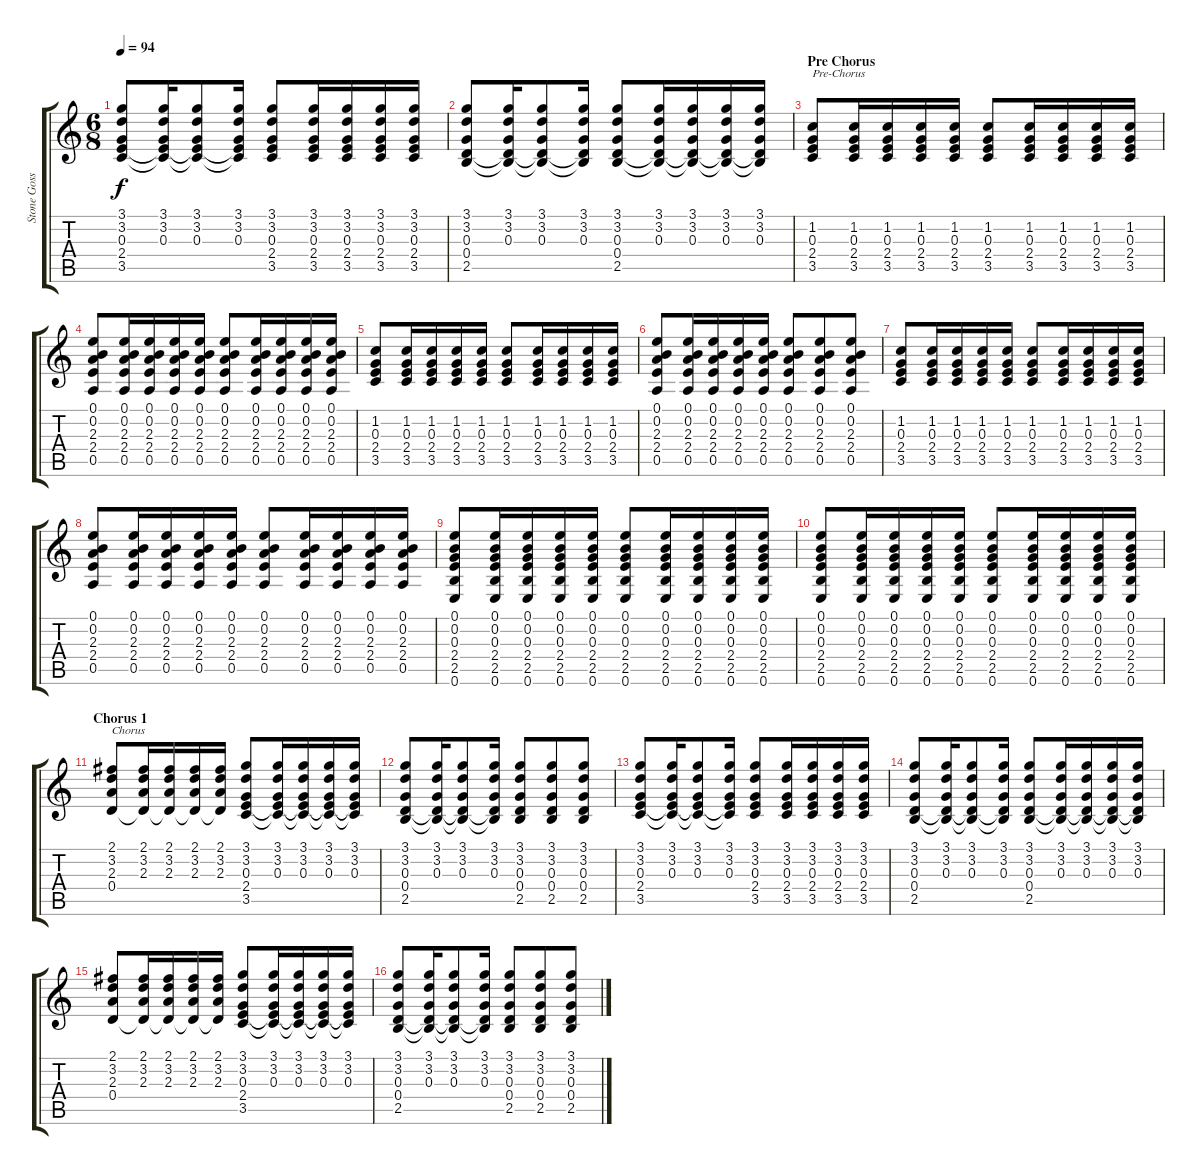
\track ("Stone Gossard" "Stone Goss") {instrument acousticguitarsteel}
\staff {score tabs}
\tuning (E4 B3 G3 D3 A2 E2) {hide}
\ts (6 8)
\tempo 94
\clef g2
\ks c
(3.1 3.2 0.3 2.4 3.5).8{dy f} (3.1 3.2 0.3 2.4{t} 3.5{t}).16 (3.1 3.2 0.3 2.4{t} 3.5{t}).8 (3.1 3.2 0.3 2.4{t} 3.5{t}).16 (3.1 3.2 0.3 2.4 3.5).8 (3.1 3.2 0.3 2.4 3.5).16 (3.1 3.2 0.3 2.4 3.5).16 (3.1 3.2 0.3 2.4 3.5).16 (3.1 3.2 0.3 2.4 3.5).16 |
(3.1 3.2 0.3 0.4 2.5).8 (3.1 3.2 0.3 0.4{t} 2.5{t}).16 (3.1 3.2 0.3 0.4{t} 2.5{t}).8 (3.1 3.2 0.3 0.4{t} 2.5{t}).16 (3.1 3.2 0.3 0.4 2.5).8 (3.1 3.2 0.3 0.4{t} 2.5{t}).16 (3.1 3.2 0.3 0.4{t} 2.5{t}).16 (3.1 3.2 0.3 0.4{t} 2.5{t}).16 (3.1 3.2 0.3 0.4{t} 2.5{t}).16 |
\section ("" "Pre Chorus")
(1.2 0.3 2.4 3.5).8{txt "Pre-Chorus"} (1.2 0.3 2.4 3.5).16 (1.2 0.3 2.4 3.5).16 (1.2 0.3 2.4 3.5).16 (1.2 0.3 2.4 3.5).16 (1.2 0.3 2.4 3.5).8 (1.2 0.3 2.4 3.5).16 (1.2 0.3 2.4 3.5).16 (1.2 0.3 2.4 3.5).16 (1.2 0.3 2.4 3.5).16 |
(0.1 0.2 2.3 2.4 0.5).8 (0.1 0.2 2.3 2.4 0.5).16 (0.1 0.2 2.3 2.4 0.5).16 (0.1 0.2 2.3 2.4 0.5).16 (0.1 0.2 2.3 2.4 0.5).16 (0.1 0.2 2.3 2.4 0.5).8 (0.1 0.2 2.3 2.4 0.5).16 (0.1 0.2 2.3 2.4 0.5).16 (0.1 0.2 2.3 2.4 0.5).16 (0.1 0.2 2.3 2.4 0.5).16 |
(1.2 0.3 2.4 3.5).8 (1.2 0.3 2.4 3.5).16 (1.2 0.3 2.4 3.5).16 (1.2 0.3 2.4 3.5).16 (1.2 0.3 2.4 3.5).16 (1.2 0.3 2.4 3.5).8 (1.2 0.3 2.4 3.5).16 (1.2 0.3 2.4 3.5).16 (1.2 0.3 2.4 3.5).16 (1.2 0.3 2.4 3.5).16 |
(0.1 0.2 2.3 2.4 0.5).8 (0.1 0.2 2.3 2.4 0.5).16 (0.1 0.2 2.3 2.4 0.5).16 (0.1 0.2 2.3 2.4 0.5).16 (0.1 0.2 2.3 2.4 0.5).16 (0.1 0.2 2.3 2.4 0.5).8 (0.1 0.2 2.3 2.4 0.5).8 (0.1 0.2 2.3 2.4 0.5).8 |
(1.2 0.3 2.4 3.5).8 (1.2 0.3 2.4 3.5).16 (1.2 0.3 2.4 3.5).16 (1.2 0.3 2.4 3.5).16 (1.2 0.3 2.4 3.5).16 (1.2 0.3 2.4 3.5).8 (1.2 0.3 2.4 3.5).16 (1.2 0.3 2.4 3.5).16 (1.2 0.3 2.4 3.5).16 (1.2 0.3 2.4 3.5).16 |
(0.1 0.2 2.3 2.4 0.5).8 (0.1 0.2 2.3 2.4 0.5).16 (0.1 0.2 2.3 2.4 0.5).16 (0.1 0.2 2.3 2.4 0.5).16 (0.1 0.2 2.3 2.4 0.5).16 (0.1 0.2 2.3 2.4 0.5).8 (0.1 0.2 2.3 2.4 0.5).16 (0.1 0.2 2.3 2.4 0.5).16 (0.1 0.2 2.3 2.4 0.5).16 (0.1 0.2 2.3 2.4 0.5).16 |
(0.1 0.2 0.3 2.4 2.5 0.6).8 (0.1 0.2 0.3 2.4 2.5 0.6).16 (0.1 0.2 0.3 2.4 2.5 0.6).16 (0.1 0.2 0.3 2.4 2.5 0.6).16 (0.1 0.2 0.3 2.4 2.5 0.6).16 (0.1 0.2 0.3 2.4 2.5 0.6).8 (0.1 0.2 0.3 2.4 2.5 0.6).16 (0.1 0.2 0.3 2.4 2.5 0.6).16 (0.1 0.2 0.3 2.4 2.5 0.6).16 (0.1 0.2 0.3 2.4 2.5 0.6).16 |
(0.1 0.2 0.3 2.4 2.5 0.6).8 (0.1 0.2 0.3 2.4 2.5 0.6).16 (0.1 0.2 0.3 2.4 2.5 0.6).16 (0.1 0.2 0.3 2.4 2.5 0.6).16 (0.1 0.2 0.3 2.4 2.5 0.6).16 (0.1 0.2 0.3 2.4 2.5 0.6).8 (0.1 0.2 0.3 2.4 2.5 0.6).16 (0.1 0.2 0.3 2.4 2.5 0.6).16 (0.1 0.2 0.3 2.4 2.5 0.6).16 (0.1 0.2 0.3 2.4 2.5 0.6).16 |
\section ("" "Chorus 1")
(2.1 3.2 2.3 0.4).8{txt "Chorus"} (2.1 3.2 2.3 0.4{t}).16 (2.1 3.2 2.3 0.4{t}).16 (2.1 3.2 2.3 0.4{t}).16 (2.1 3.2 2.3 0.4{t}).16 (3.1 3.2 0.3 2.4 3.5).8 (3.1 3.2 0.3 2.4{t} 3.5{t}).16 (3.1 3.2 0.3 2.4{t} 3.5{t}).16 (3.1 3.2 0.3 2.4{t} 3.5{t}).16 (3.1 3.2 0.3 2.4{t} 3.5{t}).16 |
(3.1 3.2 0.3 0.4 2.5).8 (3.1 3.2 0.3 0.4{t} 2.5{t}).16 (3.1 3.2 0.3 0.4{t} 2.5{t}).8 (3.1 3.2 0.3 0.4{t} 2.5{t}).16 (3.1 3.2 0.3 0.4 2.5).8 (3.1 3.2 0.3 0.4 2.5).8 (3.1 3.2 0.3 0.4 2.5).8 |
(3.1 3.2 0.3 2.4 3.5).8 (3.1 3.2 0.3 2.4{t} 3.5{t}).16 (3.1 3.2 0.3 2.4{t} 3.5{t}).8 (3.1 3.2 0.3 2.4{t} 3.5{t}).16 (3.1 3.2 0.3 2.4 3.5).8 (3.1 3.2 0.3 2.4 3.5).16 (3.1 3.2 0.3 2.4 3.5).16 (3.1 3.2 0.3 2.4 3.5).16 (3.1 3.2 0.3 2.4 3.5).16 |
(3.1 3.2 0.3 0.4 2.5).8 (3.1 3.2 0.3 0.4{t} 2.5{t}).16 (3.1 3.2 0.3 0.4{t} 2.5{t}).8 (3.1 3.2 0.3 0.4{t} 2.5{t}).16 (3.1 3.2 0.3 0.4 2.5).8 (3.1 3.2 0.3 0.4{t} 2.5{t}).16 (3.1 3.2 0.3 0.4{t} 2.5{t}).16 (3.1 3.2 0.3 0.4{t} 2.5{t}).16 (3.1 3.2 0.3 0.4{t} 2.5{t}).16 |
(2.1 3.2 2.3 0.4).8 (2.1 3.2 2.3 0.4{t}).16 (2.1 3.2 2.3 0.4{t}).16 (2.1 3.2 2.3 0.4{t}).16 (2.1 3.2 2.3 0.4{t}).16 (3.1 3.2 0.3 2.4 3.5).8 (3.1 3.2 0.3 2.4{t} 3.5{t}).16 (3.1 3.2 0.3 2.4{t} 3.5{t}).16 (3.1 3.2 0.3 2.4{t} 3.5{t}).16 (3.1 3.2 0.3 2.4{t} 3.5{t}).16 |
(3.1 3.2 0.3 0.4 2.5).8 (3.1 3.2 0.3 0.4{t} 2.5{t}).16 (3.1 3.2 0.3 0.4{t} 2.5{t}).8 (3.1 3.2 0.3 0.4{t} 2.5{t}).16 (3.1 3.2 0.3 0.4 2.5).8 (3.1 3.2 0.3 0.4 2.5).8 (3.1 3.2 0.3 0.4 2.5).8
